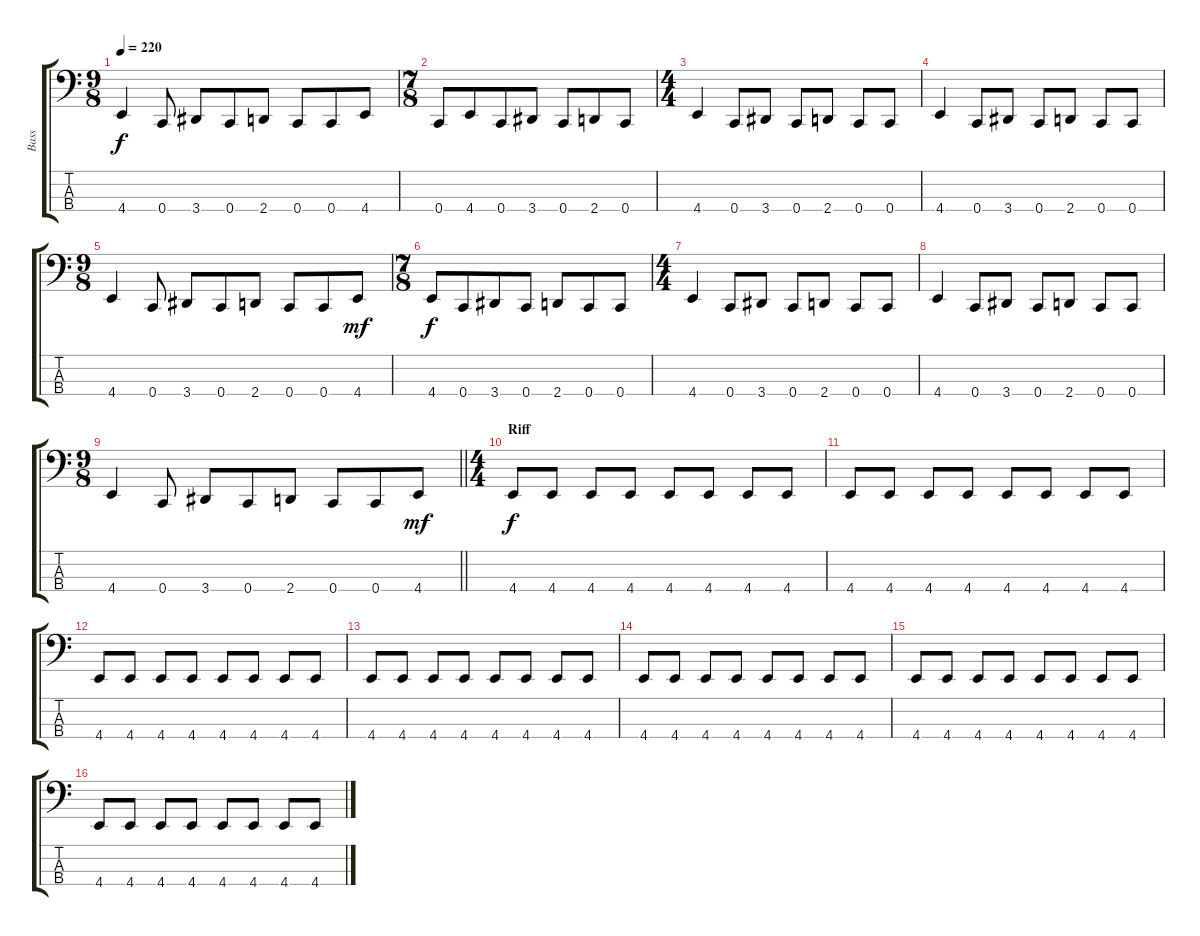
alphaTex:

\track ("Bass" "Bass") {instrument electricbasspick}
\staff {score tabs}
\tuning (Eb2 Bb1 F1 C1) {hide}
\ts (9 8)
\tempo 220
\clef f4
\ks c
4.4.4{dy f} 0.4.8 3.4.8 0.4.8 2.4.8 0.4.8 0.4.8 4.4.8 |
\ts (7 8)
0.4.8 4.4.8 0.4.8 3.4.8 0.4.8 2.4.8 0.4.8 |
\ts (4 4)
4.4.4 0.4.8 3.4.8 0.4.8 2.4.8 0.4.8 0.4.8 |
4.4.4 0.4.8 3.4.8 0.4.8 2.4.8 0.4.8 0.4.8 |
\ts (9 8)
4.4.4 0.4.8 3.4.8 0.4.8 2.4.8 0.4.8 0.4.8 4.4.8{dy mf} |
\ts (7 8)
4.4.8{dy f} 0.4.8 3.4.8 0.4.8 2.4.8 0.4.8 0.4.8 |
\ts (4 4)
4.4.4 0.4.8 3.4.8 0.4.8 2.4.8 0.4.8 0.4.8 |
4.4.4 0.4.8 3.4.8 0.4.8 2.4.8 0.4.8 0.4.8 |
\ts (9 8)
\barLineRight lightlight
4.4.4 0.4.8 3.4.8 0.4.8 2.4.8 0.4.8 0.4.8 4.4.8{dy mf} |
\ts (4 4)
\section ("" "Riff")
4.4.8{dy f} 4.4.8 4.4.8 4.4.8 4.4.8 4.4.8 4.4.8 4.4.8 |
4.4.8 4.4.8 4.4.8 4.4.8 4.4.8 4.4.8 4.4.8 4.4.8 |
4.4.8 4.4.8 4.4.8 4.4.8 4.4.8 4.4.8 4.4.8 4.4.8 |
4.4.8 4.4.8 4.4.8 4.4.8 4.4.8 4.4.8 4.4.8 4.4.8 |
4.4.8 4.4.8 4.4.8 4.4.8 4.4.8 4.4.8 4.4.8 4.4.8 |
4.4.8 4.4.8 4.4.8 4.4.8 4.4.8 4.4.8 4.4.8 4.4.8 |
4.4.8 4.4.8 4.4.8 4.4.8 4.4.8 4.4.8 4.4.8 4.4.8
